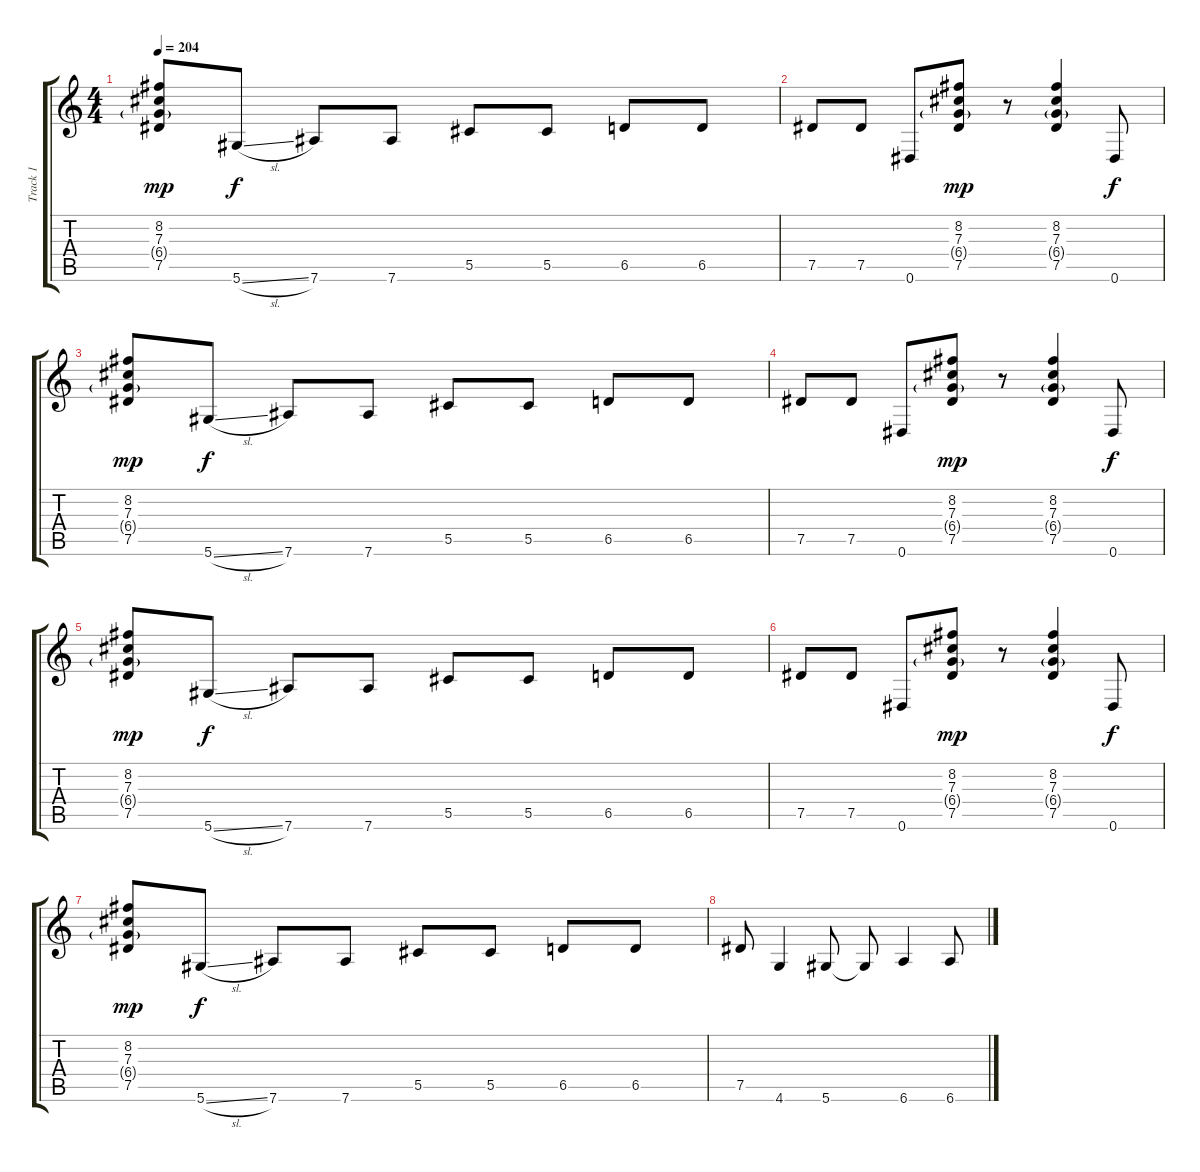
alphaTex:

\track ("Track 1" "Track 1") {instrument electricguitarjazz}
\staff {score tabs}
\tuning (Eb4 Bb3 Gb3 Db3 Ab2 Eb2) {hide}
\ts (4 4)
\tempo 204
\clef g2
\ks c
(8.2 7.3 6.4{g} 7.5).8{dy mp} 5.6{sl}.8{dy f} 7.6.8 7.6.8 5.5.8 5.5.8 6.5.8 6.5.8 |
7.5.8 7.5.8 0.6.8 (8.2 7.3 6.4{g} 7.5).8{dy mp} r.8 (8.2 7.3 6.4{g} 7.5).4 0.6.8{dy f} |
(8.2 7.3 6.4{g} 7.5).8{dy mp} 5.6{sl}.8{dy f} 7.6.8 7.6.8 5.5.8 5.5.8 6.5.8 6.5.8 |
7.5.8 7.5.8 0.6.8 (8.2 7.3 6.4{g} 7.5).8{dy mp} r.8 (8.2 7.3 6.4{g} 7.5).4 0.6.8{dy f} |
(8.2 7.3 6.4{g} 7.5).8{dy mp} 5.6{sl}.8{dy f} 7.6.8 7.6.8 5.5.8 5.5.8 6.5.8 6.5.8 |
7.5.8 7.5.8 0.6.8 (8.2 7.3 6.4{g} 7.5).8{dy mp} r.8 (8.2 7.3 6.4{g} 7.5).4 0.6.8{dy f} |
(8.2 7.3 6.4{g} 7.5).8{dy mp} 5.6{sl}.8{dy f} 7.6.8 7.6.8 5.5.8 5.5.8 6.5.8 6.5.8 |
7.5.8 4.6.4 5.6.8 5.6{t}.8 6.6.4 6.6.8
